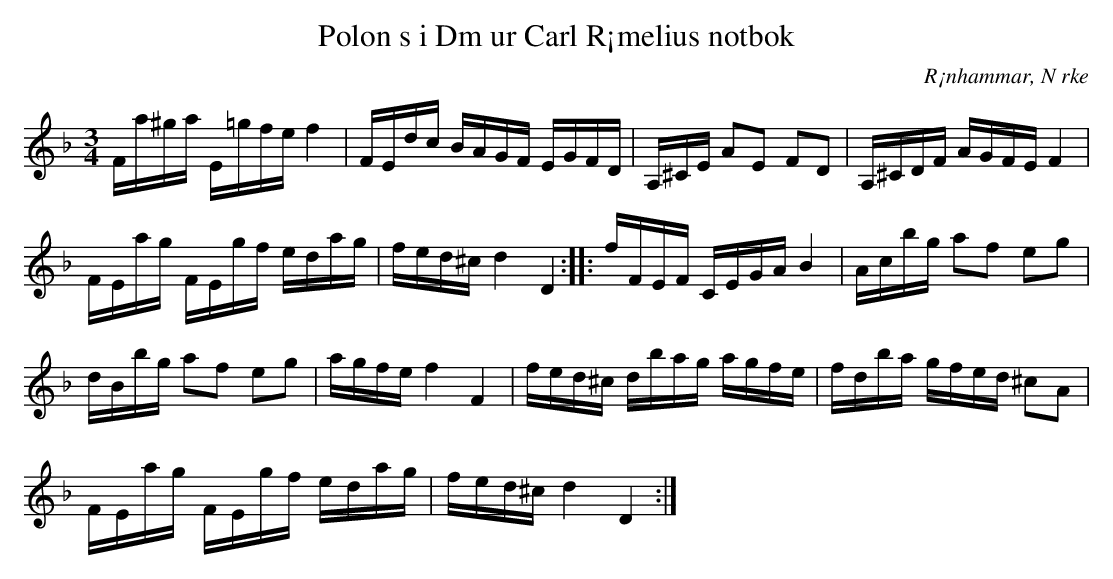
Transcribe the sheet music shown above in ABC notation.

X:1
T:Polon s i Dm ur Carl R¡melius notbok
O:R¡nhammar, N rke
M:3/4
L:1/16
K:Dm
Fa^ga E=gfe f4 | FEdc BAGF EGFD | A,^CE A2E2 F2D2 | A,^CDF AGFE F4 |
FEag FEgf edag | fed^c d4 D4 :: fFEF CEGA B4 | Acbg a2f2 e2g2 |
dBbg a2f2 e2g2 | agfe f4 F4 | fed^c dbag agfe | fdba gfed ^c2A2 |
FEag FEgf edag | fed^c d4 D4 :|
